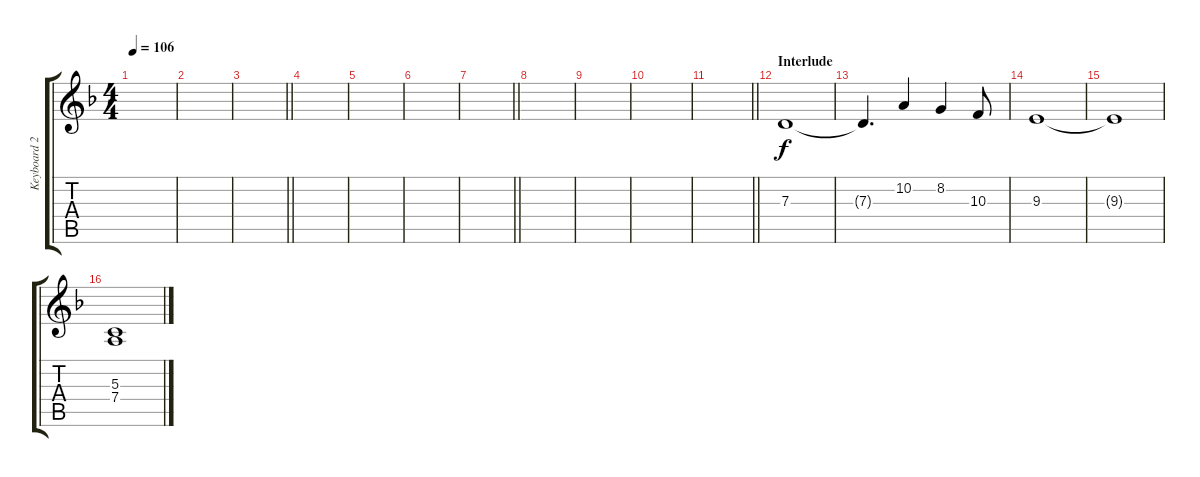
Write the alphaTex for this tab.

\track ("Keyboard 2" "Keyboard 2") {instrument pad4choir}
\staff {score tabs}
\tuning (E4 B3 G3 D3 A2 E2) {hide}
\ts (4 4)
\tempo 106
\clef g2
\ks dminor
|
|
\barLineRight lightlight
|
|
|
|
\barLineRight lightlight
|
|
|
|
\barLineRight lightlight
|
\section ("" "Interlude")
7.3.1 |
7.3{t}.4{d} 10.2.4 8.2.4 10.3.8 |
9.3.1 |
9.3{t}.1 |
(5.3 7.4).1
